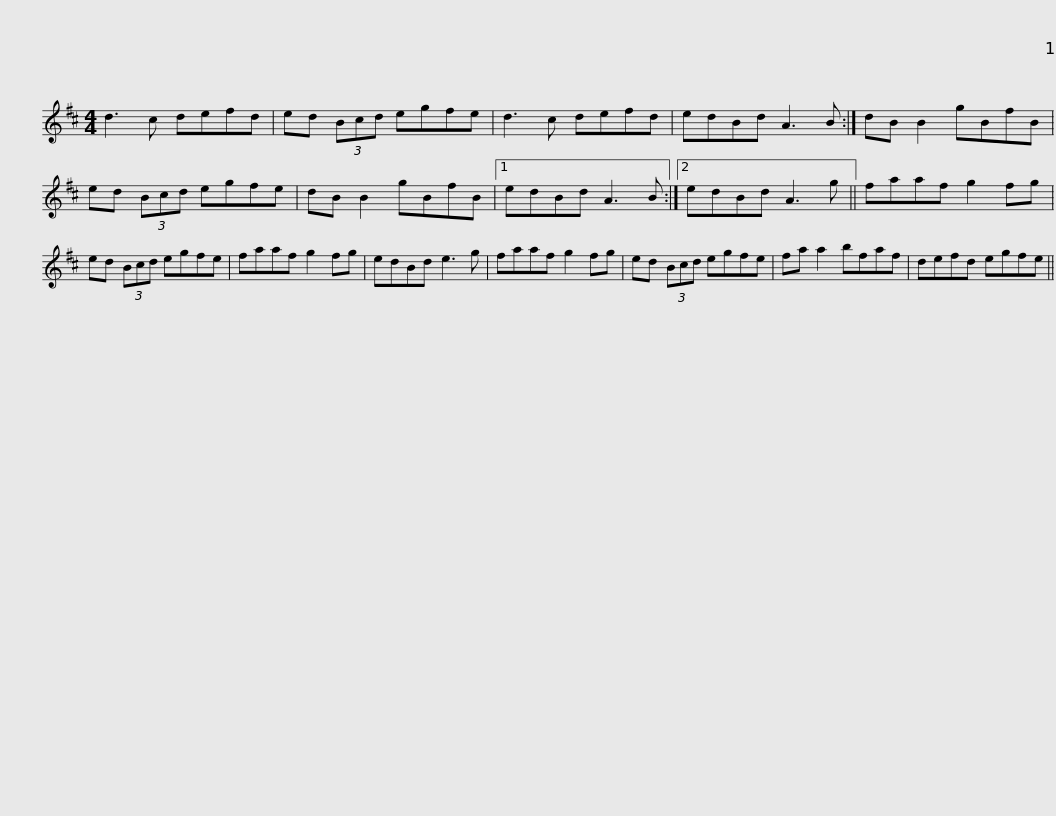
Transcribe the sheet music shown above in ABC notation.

X:1
L:1/8
M:4/4
I:linebreak $
K:D
V:1 treble
V:1
 d3 c defd | ed (3Bcd egfe | d3 c defd | edBd A3 B :| dB B2 gBfB | %5
 ed (3Bcd egfe |$ dB B2 gBfB |1 edBd A3 B :|2 edBd A3 g || faaf g2 fg | %10
 ed (3Bcd egfe | faaf g2 fg |$ edBd e3 g | faaf g2 fg | ed (3Bcd egfe | %15
 fa a2 bfaf | defd egfe || %17
